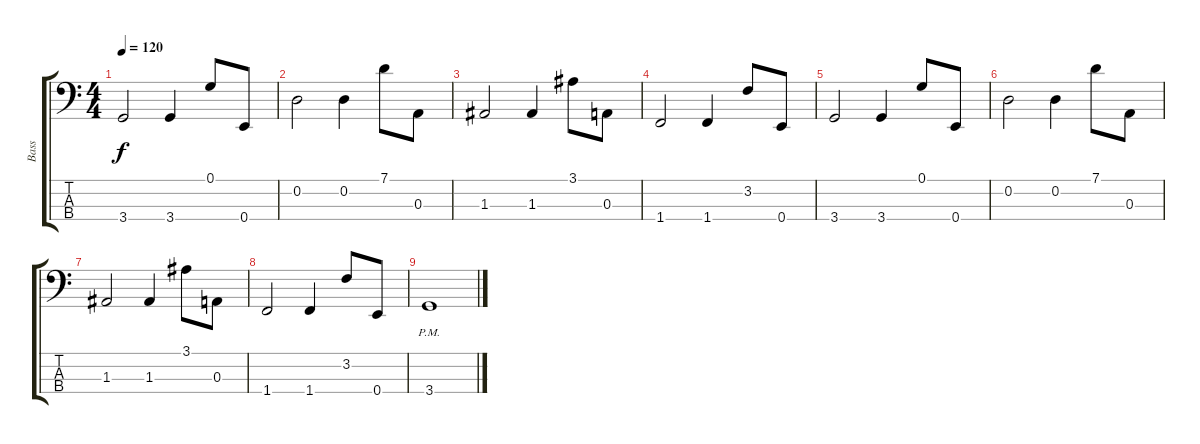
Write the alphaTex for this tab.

\track ("Bass" "Bass") {instrument electricbassfinger}
\staff {score tabs}
\tuning (G2 D2 A1 E1) {hide}
\ts (4 4)
\tempo 120
\clef f4
\ks c
3.4.2{dy f} 3.4.4 0.1.8 0.4.8 |
0.2.2 0.2.4 7.1.8 0.3.8 |
1.3.2 1.3.4 3.1.8 0.3.8 |
1.4.2 1.4.4 3.2.8 0.4.8 |
3.4.2 3.4.4 0.1.8 0.4.8 |
0.2.2 0.2.4 7.1.8 0.3.8 |
1.3.2 1.3.4 3.1.8 0.3.8 |
1.4.2 1.4.4 3.2.8 0.4.8 |
3.4{pm}.1
